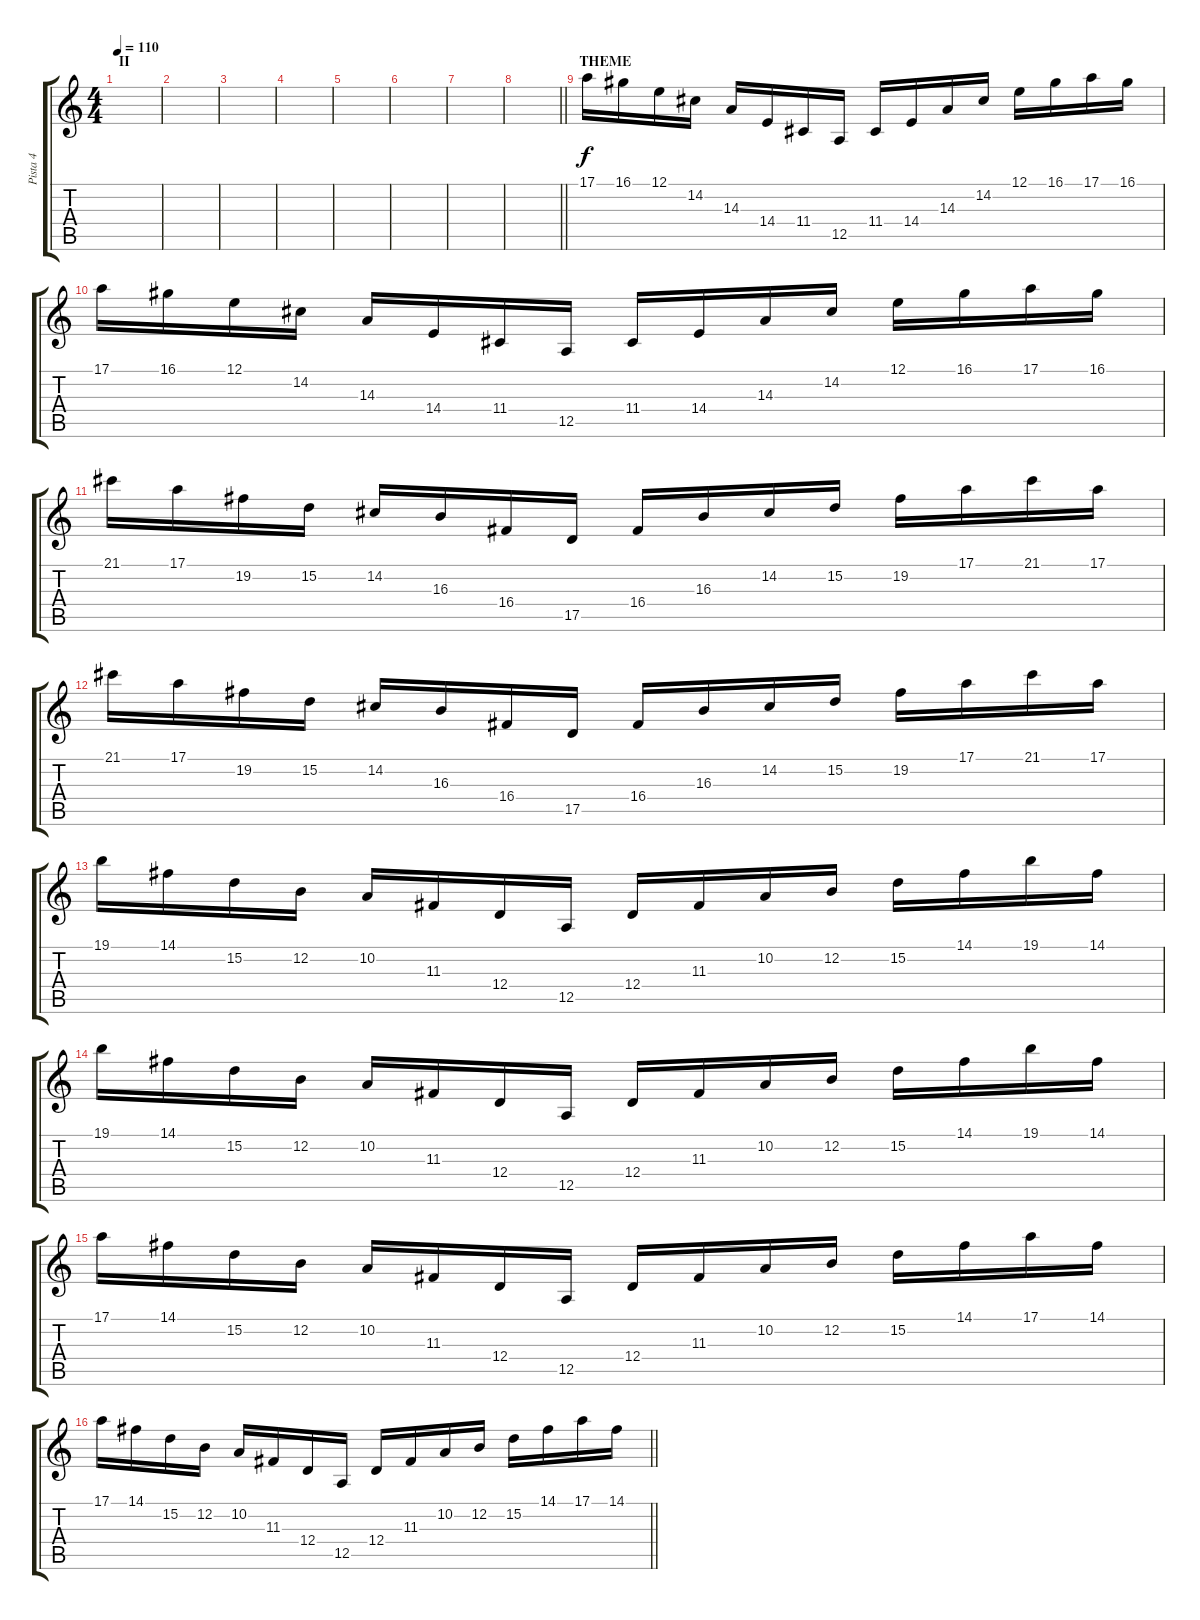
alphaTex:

\track ("Pista 4" "Pista 4") {instrument acousticgrandpiano}
\staff {score tabs}
\tuning (E4 B3 G3 D3 A2 E2) {hide}
\ts (4 4)
\section ("" "II")
\tempo 110
\clef g2
\ks c
|
|
|
|
|
|
|
\barLineRight lightlight
|
\section ("" "THEME")
17.1.16 16.1.16 12.1.16 14.2.16 14.3.16 14.4.16 11.4.16 12.5.16 11.4.16 14.4.16 14.3.16 14.2.16 12.1.16 16.1.16 17.1.16 16.1.16 |
17.1.16 16.1.16 12.1.16 14.2.16 14.3.16 14.4.16 11.4.16 12.5.16 11.4.16 14.4.16 14.3.16 14.2.16 12.1.16 16.1.16 17.1.16 16.1.16 |
21.1.16 17.1.16 19.2.16 15.2.16 14.2.16 16.3.16 16.4.16 17.5.16 16.4.16 16.3.16 14.2.16 15.2.16 19.2.16 17.1.16 21.1.16 17.1.16 |
21.1.16 17.1.16 19.2.16 15.2.16 14.2.16 16.3.16 16.4.16 17.5.16 16.4.16 16.3.16 14.2.16 15.2.16 19.2.16 17.1.16 21.1.16 17.1.16 |
19.1.16 14.1.16 15.2.16 12.2.16 10.2.16 11.3.16 12.4.16 12.5.16 12.4.16 11.3.16 10.2.16 12.2.16 15.2.16 14.1.16 19.1.16 14.1.16 |
19.1.16 14.1.16 15.2.16 12.2.16 10.2.16 11.3.16 12.4.16 12.5.16 12.4.16 11.3.16 10.2.16 12.2.16 15.2.16 14.1.16 19.1.16 14.1.16 |
17.1.16 14.1.16 15.2.16 12.2.16 10.2.16 11.3.16 12.4.16 12.5.16 12.4.16 11.3.16 10.2.16 12.2.16 15.2.16 14.1.16 17.1.16 14.1.16 |
\barLineRight lightlight
17.1.16 14.1.16 15.2.16 12.2.16 10.2.16 11.3.16 12.4.16 12.5.16 12.4.16 11.3.16 10.2.16 12.2.16 15.2.16 14.1.16 17.1.16 14.1.16
